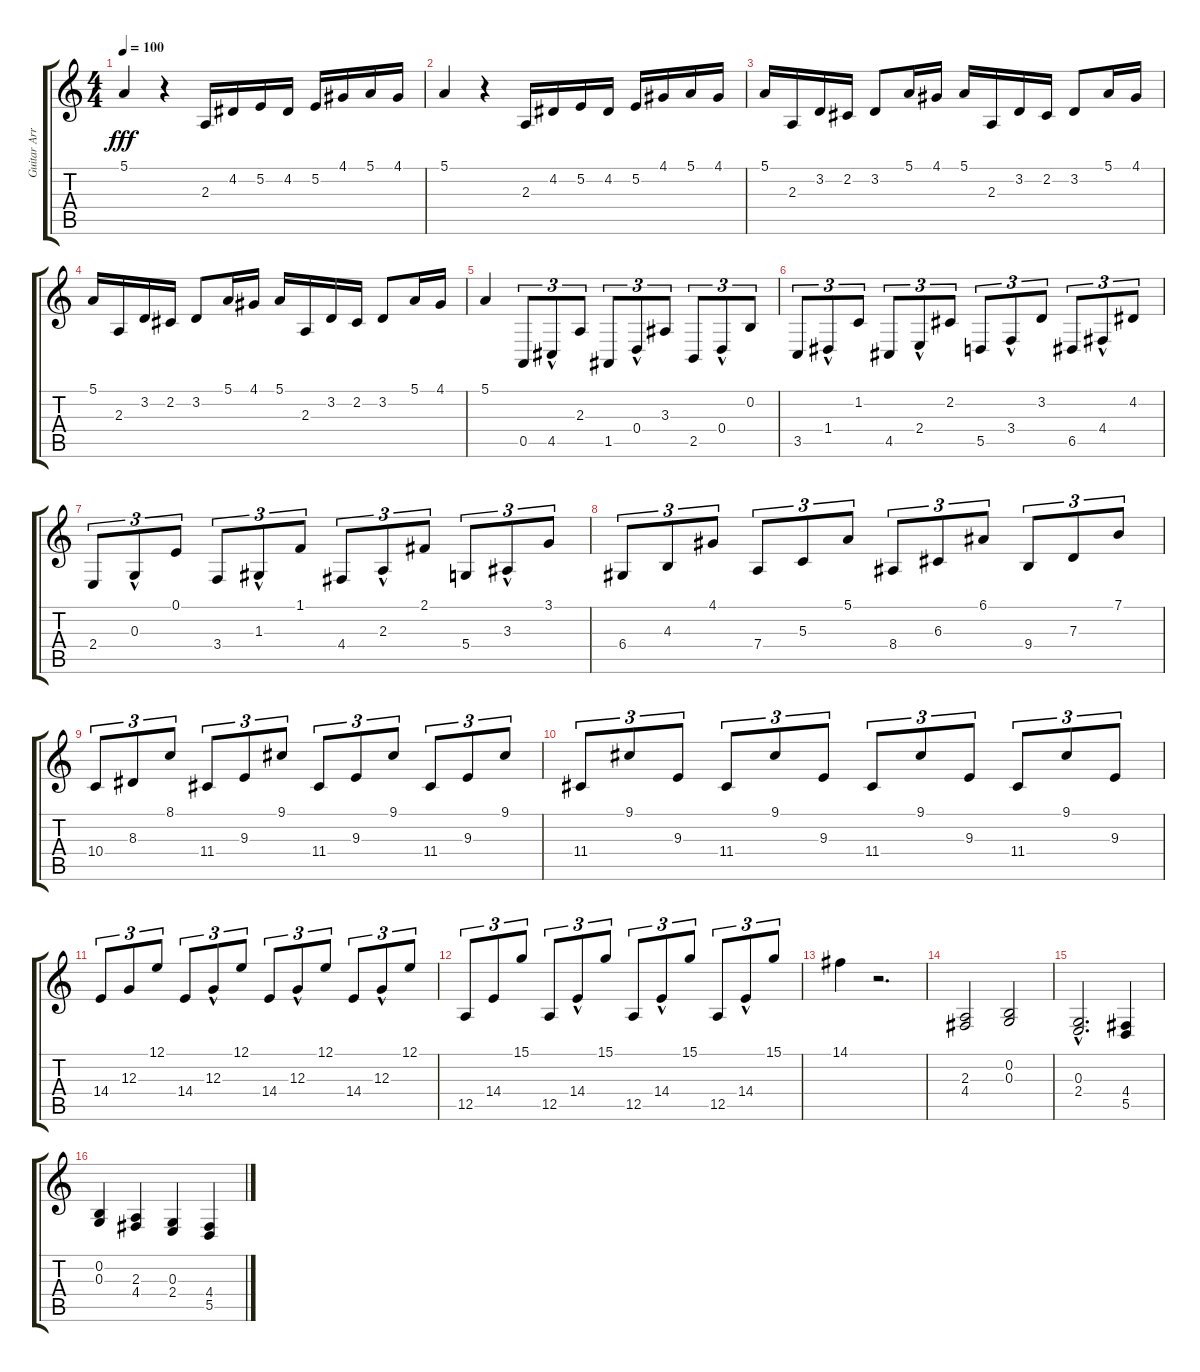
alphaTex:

\track ("Guitar Arrangement" "Guitar Arr") {instrument violin}
\staff {score tabs}
\tuning (E4 B3 G3 D3 A2 E2) {hide}
\ts (4 4)
\tempo 100
\clef g2
\ks c
5.1.4{dy fff} r.4 2.3.16 4.2.16 5.2.16 4.2.16 5.2.16 4.1.16 5.1.16 4.1.16 |
5.1.4 r.4 2.3.16 4.2.16 5.2.16 4.2.16 5.2.16 4.1.16 5.1.16 4.1.16 |
5.1.16 2.3.16 3.2.16 2.2.16 3.2.8 5.1.16 4.1.16 5.1.16 2.3.16 3.2.16 2.2.16 3.2.8 5.1.16 4.1.16 |
5.1.16 2.3.16 3.2.16 2.2.16 3.2.8 5.1.16 4.1.16 5.1.16 2.3.16 3.2.16 2.2.16 3.2.8 5.1.16 4.1.16 |
5.1.4 0.5.8{tu (3 2)} 4.5{hac}.8{tu (3 2)} 2.3.8{tu (3 2)} 1.5.8{tu (3 2)} 0.4{hac}.8{tu (3 2)} 3.3.8{tu (3 2)} 2.5.8{tu (3 2)} 0.4{hac}.8{tu (3 2)} 0.2.8{tu (3 2)} |
3.5.8{tu (3 2)} 1.4{hac}.8{tu (3 2)} 1.2.8{tu (3 2)} 4.5.8{tu (3 2)} 2.4{hac}.8{tu (3 2)} 2.2.8{tu (3 2)} 5.5.8{tu (3 2)} 3.4{hac}.8{tu (3 2)} 3.2.8{tu (3 2)} 6.5.8{tu (3 2)} 4.4{hac}.8{tu (3 2)} 4.2.8{tu (3 2)} |
2.4.8{tu (3 2)} 0.3{hac}.8{tu (3 2)} 0.1.8{tu (3 2)} 3.4.8{tu (3 2)} 1.3{hac}.8{tu (3 2)} 1.1.8{tu (3 2)} 4.4.8{tu (3 2)} 2.3{hac}.8{tu (3 2)} 2.1.8{tu (3 2)} 5.4.8{tu (3 2)} 3.3{hac}.8{tu (3 2)} 3.1.8{tu (3 2)} |
6.4.8{tu (3 2)} 4.3.8{tu (3 2)} 4.1.8{tu (3 2)} 7.4.8{tu (3 2)} 5.3.8{tu (3 2)} 5.1.8{tu (3 2)} 8.4.8{tu (3 2)} 6.3.8{tu (3 2)} 6.1.8{tu (3 2)} 9.4.8{tu (3 2)} 7.3.8{tu (3 2)} 7.1.8{tu (3 2)} |
10.4.8{tu (3 2)} 8.3.8{tu (3 2)} 8.1.8{tu (3 2)} 11.4.8{tu (3 2)} 9.3.8{tu (3 2)} 9.1.8{tu (3 2)} 11.4.8{tu (3 2)} 9.3.8{tu (3 2)} 9.1.8{tu (3 2)} 11.4.8{tu (3 2)} 9.3.8{tu (3 2)} 9.1.8{tu (3 2)} |
11.4.8{tu (3 2)} 9.1.8{tu (3 2)} 9.3.8{tu (3 2)} 11.4.8{tu (3 2)} 9.1.8{tu (3 2)} 9.3.8{tu (3 2)} 11.4.8{tu (3 2)} 9.1.8{tu (3 2)} 9.3.8{tu (3 2)} 11.4.8{tu (3 2)} 9.1.8{tu (3 2)} 9.3.8{tu (3 2)} |
14.4.8{tu (3 2)} 12.3.8{tu (3 2)} 12.1.8{tu (3 2)} 14.4.8{tu (3 2)} 12.3{hac}.8{tu (3 2)} 12.1.8{tu (3 2)} 14.4.8{tu (3 2)} 12.3{hac}.8{tu (3 2)} 12.1.8{tu (3 2)} 14.4.8{tu (3 2)} 12.3{hac}.8{tu (3 2)} 12.1.8{tu (3 2)} |
12.5.8{tu (3 2)} 14.4.8{tu (3 2)} 15.1.8{tu (3 2)} 12.5.8{tu (3 2)} 14.4{hac}.8{tu (3 2)} 15.1.8{tu (3 2)} 12.5.8{tu (3 2)} 14.4{hac}.8{tu (3 2)} 15.1.8{tu (3 2)} 12.5.8{tu (3 2)} 14.4{hac}.8{tu (3 2)} 15.1.8{tu (3 2)} |
14.1.4 r.2{d} |
(2.3 4.4).2 (0.2 0.3).2 |
(0.3{hac} 2.4{hac}).2{d} (4.4 5.5).4 |
(0.2 0.3).4 (2.3 4.4).4 (0.3 2.4).4 (4.4 5.5).4
